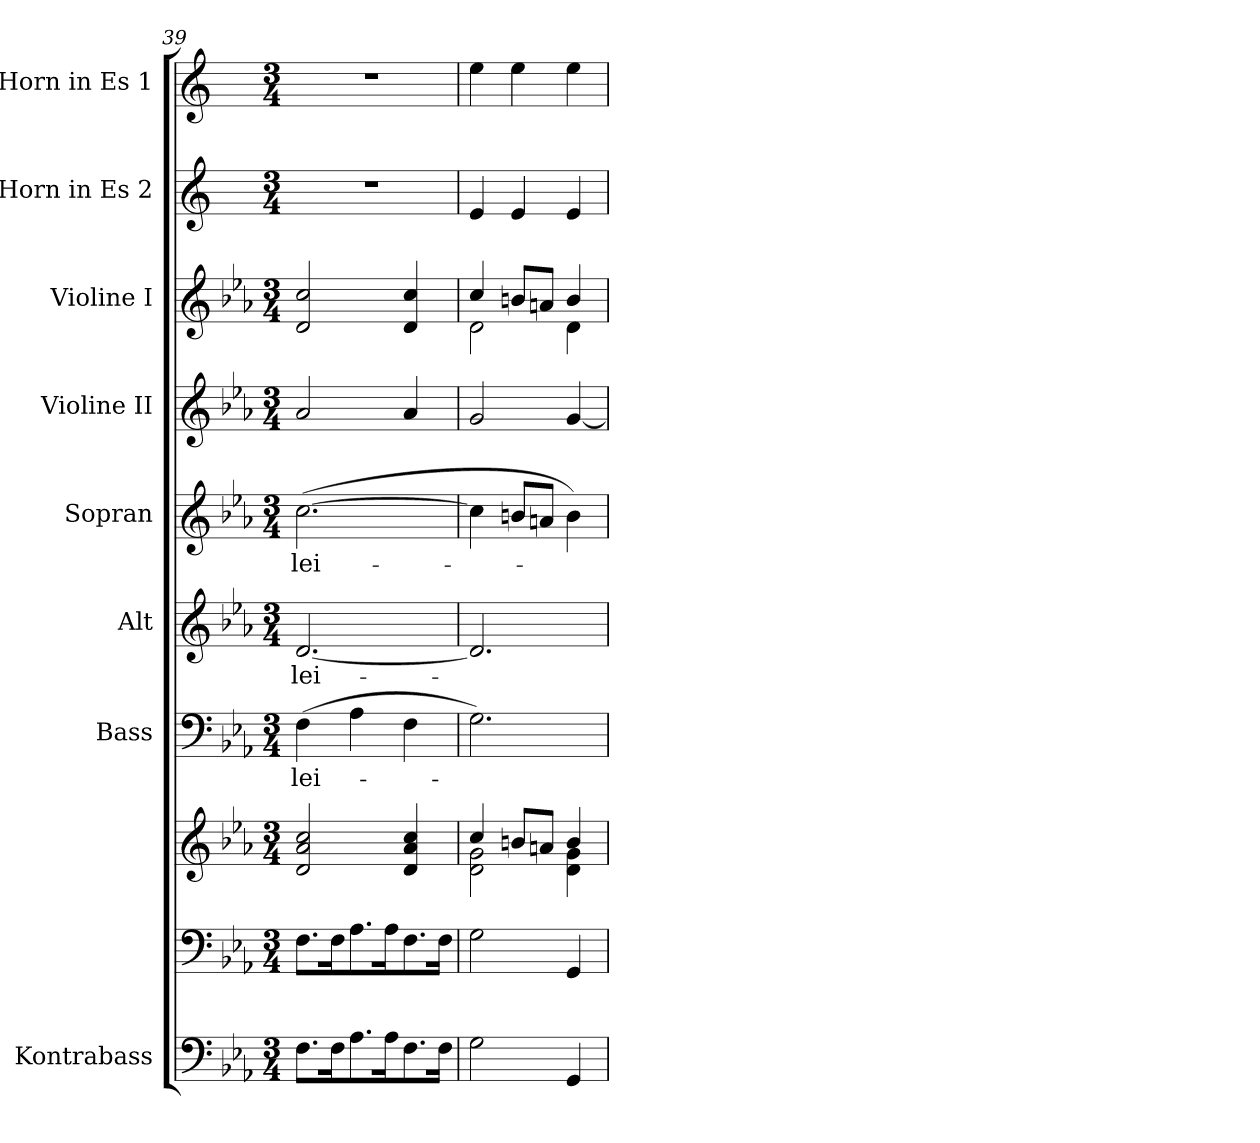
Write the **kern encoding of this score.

**kern	**kern	**kern	**kern	**text	**kern	**text	**kern	**text	**kern	**kern	**kern	**kern
*part9	*part8	*part8	*part7	*part7	*part6	*part6	*part5	*part5	*part4	*part3	*part2	*part1
*staff10	*staff9	*staff8	*staff7	*staff7	*staff6	*staff6	*staff5	*staff5	*staff4	*staff3	*staff2	*staff1
*I"Kontrabass	*	*	*I"Bass	*	*I"Alt	*	*I"Sopran	*	*I"Violine II	*I"Violine I	*I"Horn in Es 2	*I"Horn in Es 1
*I'Kb.	*	*	*I'B.	*	*I'A.	*	*I'S.	*	*I'Vl. II	*I'Vl. I	*	*
!!LO:PB:g=z
*clefF4	*clefF4	*clefG2	*clefF4	*	*clefG2	*	*clefG2	*	*clefG2	*clefG2	*clefG2	*clefG2
*ITrd7c12	*	*	*	*	*	*	*	*	*	*	*ITrd5c9	*ITrd5c9
*k[b-e-a-]	*k[b-e-a-]	*k[b-e-a-]	*k[b-e-a-]	*	*k[b-e-a-]	*	*k[b-e-a-]	*	*k[b-e-a-]	*k[b-e-a-]	*k[b-e-a-]	*k[b-e-a-]
*E-:	*E-:	*E-:	*E-:	*	*E-:	*	*E-:	*	*E-:	*E-:	*E-:	*E-:
*M3/4	*M3/4	*M3/4	*M3/4	*	*M3/4	*	*M3/4	*	*M3/4	*M3/4	*M3/4	*M3/4
=39	=39	=39	=39	=39	=39	=39	=39	=39	=39	=39	=39	=39
!	!	!	!	!LO:LY:b	!	!LO:LY:b	!	!LO:LY:b	!	!	!	!
8.FF\L	8.F\L	2d/ 2a-/ 2cc/	(>4F\	-lei-	[2.d/	-lei-	(>[2.cc\	-lei-	2a-/	2d/ 2cc/	2.r	2.r
16FF\k	16F\k	.	.	.	.	.	.	.	.	.	.	.
8.AA-\	8.A-\	.	4A-\	.	.	.	.	.	.	.	.	.
16AA-\k	16A-\k	.	.	.	.	.	.	.	.	.	.	.
8.FF\	8.F\	4d/ 4a-/ 4cc/	4F\	.	.	.	.	.	4a-/	4d/ 4cc/	.	.
16FF\Jk	16F\Jk	.	.	.	.	.	.	.	.	.	.	.
=40	=40	=40	=40	=40	=40	=40	=40	=40	=40	=40	=40	=40
*	*	*^	*	*	*	*	*	*	*	*^	*	*
2GG\	2G\	4cc/	2d\ 2g\	2.G\)	.	2.d/]	.	4cc\]	.	2g/	4cc/	2d\	4G/	4g\
.	.	8bn/L	.	.	.	.	.	8bn/L	.	.	8bn/L	.	4G/	4g\
.	.	8an/J	.	.	.	.	.	8an/J	.	.	8an/J	.	.	.
4GGG/	4GG/	4b/	4d\ 4g\	.	.	.	.	4b\)	.	[4g/	4b/	4d\	4G/	4g\
*	*	*v	*v	*	*	*	*	*	*	*	*v	*v	*	*
=	=	=	=	=	=	=	=	=	=	=	=	=
*-	*-	*-	*-	*-	*-	*-	*-	*-	*-	*-	*-	*-
